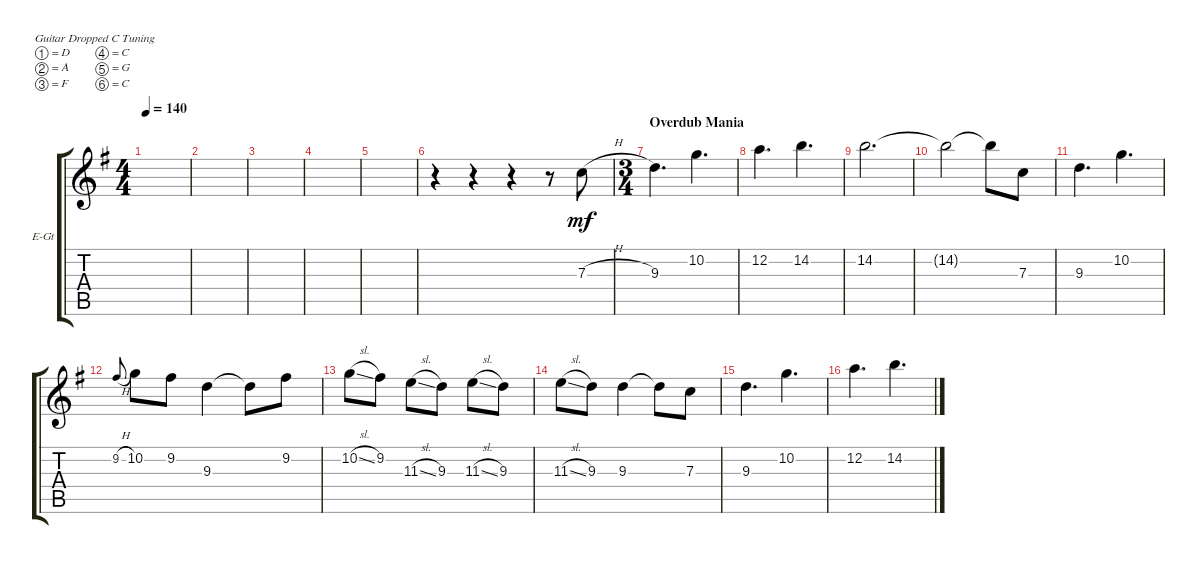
\bracketExtendMode groupsimilarinstruments
\firstSystemTrackNameOrientation horizontal
\otherSystemsTrackNameOrientation horizontal
\track ("Lead Overdub" "E-Gt") {instrument distortionguitar}
\staff {score tabs}
\tuning (D4 A3 F3 C3 G2 C2)
\ts (4 4)
\tempo 140
\clef g2
\ks eminor
|
|
|
|
|
r.4 r.4 r.4 r.8 7.3{h}.8{dy mf} |
\ts (3 4)
\section ("" "Overdub Mania")
9.3.4{d} 10.2.4{d} |
12.2.4{d} 14.2.4{d} |
14.2.2{d} |
14.2{t}.2 14.2{t}.8 7.3.8 |
9.3.4{d} 10.2.4{d} |
9.2{h}.8{gr onbeat} 10.2.8 9.2.8 9.3.4 9.3{t}.8 9.2.8 |
10.2{sl}.8 9.2.8 11.3{sl}.8 9.3.8 11.3{sl}.8 9.3.8 |
11.3{sl}.8 9.3.8 9.3.4 9.3{t}.8 7.3.8 |
9.3.4{d} 10.2.4{d} |
12.2.4{d} 14.2.4{d}
